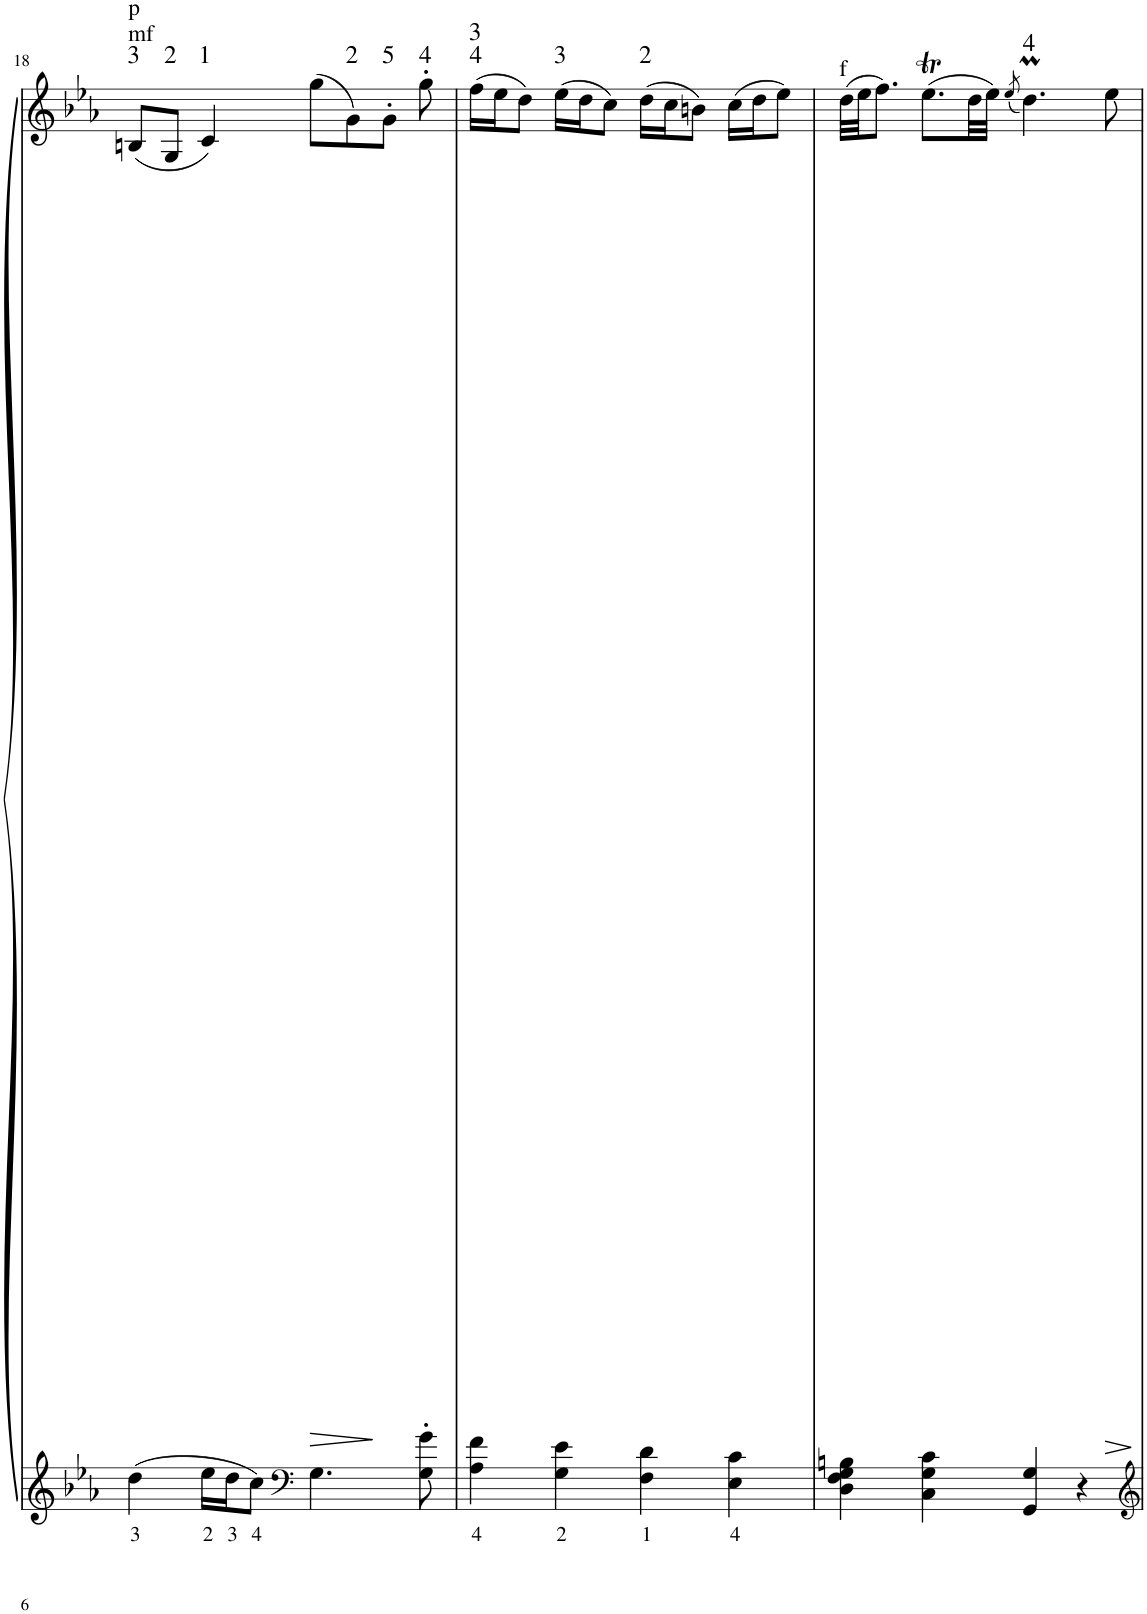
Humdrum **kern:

**kern	**text	**kern	**dynam	**harte
*part1	*part1	*part1	*part1	*part1
*staff2	*staff2	*staff1	*staff1/2	*
*I"Piano	*	*	*	*
*I'Pno	*	*	*	*
!!LO:PB:g=z
*clefG2	*	*clefG2	*	*
*k[b-e-a-]	*	*k[b-e-a-]	*	*
*M4/4	*	*M4/4	*	*
*met(c)	*	*met(c)	*	*
=18	=18	=18	=18	=18
!	!	!LO:TX:a:t=mf	!	!
!	!	!LO:TX:a:t=p	!	!
!	!LO:LY:b	!	!	!LO:H:kt=3
4dd\	3	(8Bn/L	.	N
!	!	!	!	!LO:H:kt=2
.	.	8G/J	.	N
!	!LO:LY:b	!	!	!LO:H:kt=1
16ee-\LL	2	4c/)	.	N
!	!LO:LY:b	!	!	!
16dd\J	3	.	.	.
!	!LO:LY:b	!	!	!
8cc\J	4	.	.	.
*clefF4	*	*	*	*
!	!	!	!LO:HP:b	!
4.G\	.	(8gg\L	>	.
!	!	!	!	!LO:H:kt=2
.	.	8g\)	.	N
!	!	!	!	!LO:H:kt=5
.	.	8g'\J	]	N
!	!	!	!	!LO:H:kt=4
8G\' 8g\'	.	8gg'\	.	N
=19	=19	=19	=19	=19
!	!LO:LY:b	!	!	!LO:H:n=1:kt=4
!	!	!	!	!LO:H:n=2:kt=3
4A-\ 4f\	4	(16ff\LL	.	N N
.	.	16ee-\J	.	.
.	.	8dd\J)	.	.
!	!LO:LY:b	!	!	!LO:H:kt=3
4G\ 4e-\	2	(16ee-\LL	.	N
.	.	16dd\J	.	.
.	.	8cc\J)	.	.
!	!LO:LY:b	!	!	!LO:H:kt=2
4F\ 4d\	1	(16dd\LL	.	N
.	.	16cc\J	.	.
.	.	8bn\J)	.	.
!	!LO:LY:b	!	!	!
4E-\ 4c\	4	(16cc\LL	.	.
.	.	16dd\J	.	.
.	.	8ee-\J)	.	.
=20	=20	=20	=20	=20
!	!	!LO:TX:a:t=f	!	!
4D\ 4F\ 4G\ 4Bn\	.	(32dd\LLL	.	.
.	.	32ee-\JJ	.	.
.	.	8.ff\J)	.	.
4C\ 4G\ 4c\	.	(8.ee-T\L	.	.
.	.	32dd\LL	.	.
.	.	32ee-\JJJ)	.	.
.	.	(8qee-/	.	.
!	!	!	!	!LO:H:kt=4
4GG/ 4G/	.	4.ddm\)	.	N
4r	.	.	.	.
!	!	!	!LO:HP:b	!
.	.	8ee-\	>	.
.	.	.	]	.
=	=	=	=	=
*-	*-	*-	*-	*-
